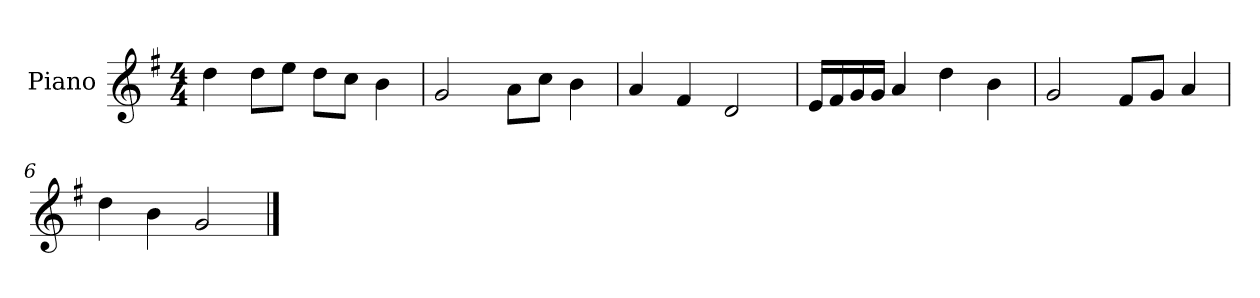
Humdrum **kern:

**kern
*part1
*staff1
*I"Piano
*I'P-no
*clefG2
*k[f#]
*M4/4
*MM90
=1
4dd\
8dd\L
8ee\J
8dd\L
8cc\J
4b\
=2
2g/
8a\L
8cc\J
4b\
=3
4a/
4f#/
2d/
=4
16e/LL
16f#/
16g/
16g/JJ
4a/
4dd\
4b\
=5
2g/
8f#/L
8g/J
4a/
=6
4dd\
4b\
2g/
==
*-
